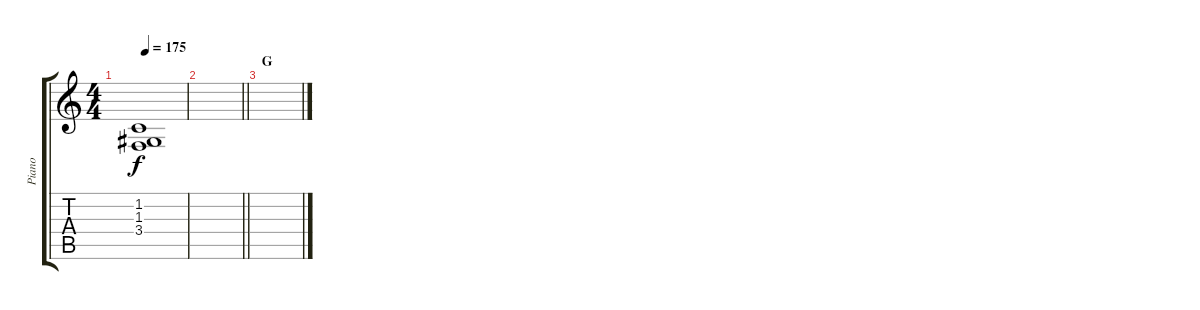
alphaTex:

\track ("Piano" "Piano") {instrument acousticgrandpiano}
\staff {score tabs}
\tuning (E4 B3 G3 D3 A2 E2) {hide}
\ts (4 4)
\tempo 175
\clef g2
\ks c
(1.2 1.3 3.4).1{dy f} |
\barLineRight lightlight
|
\section ("" "G")
